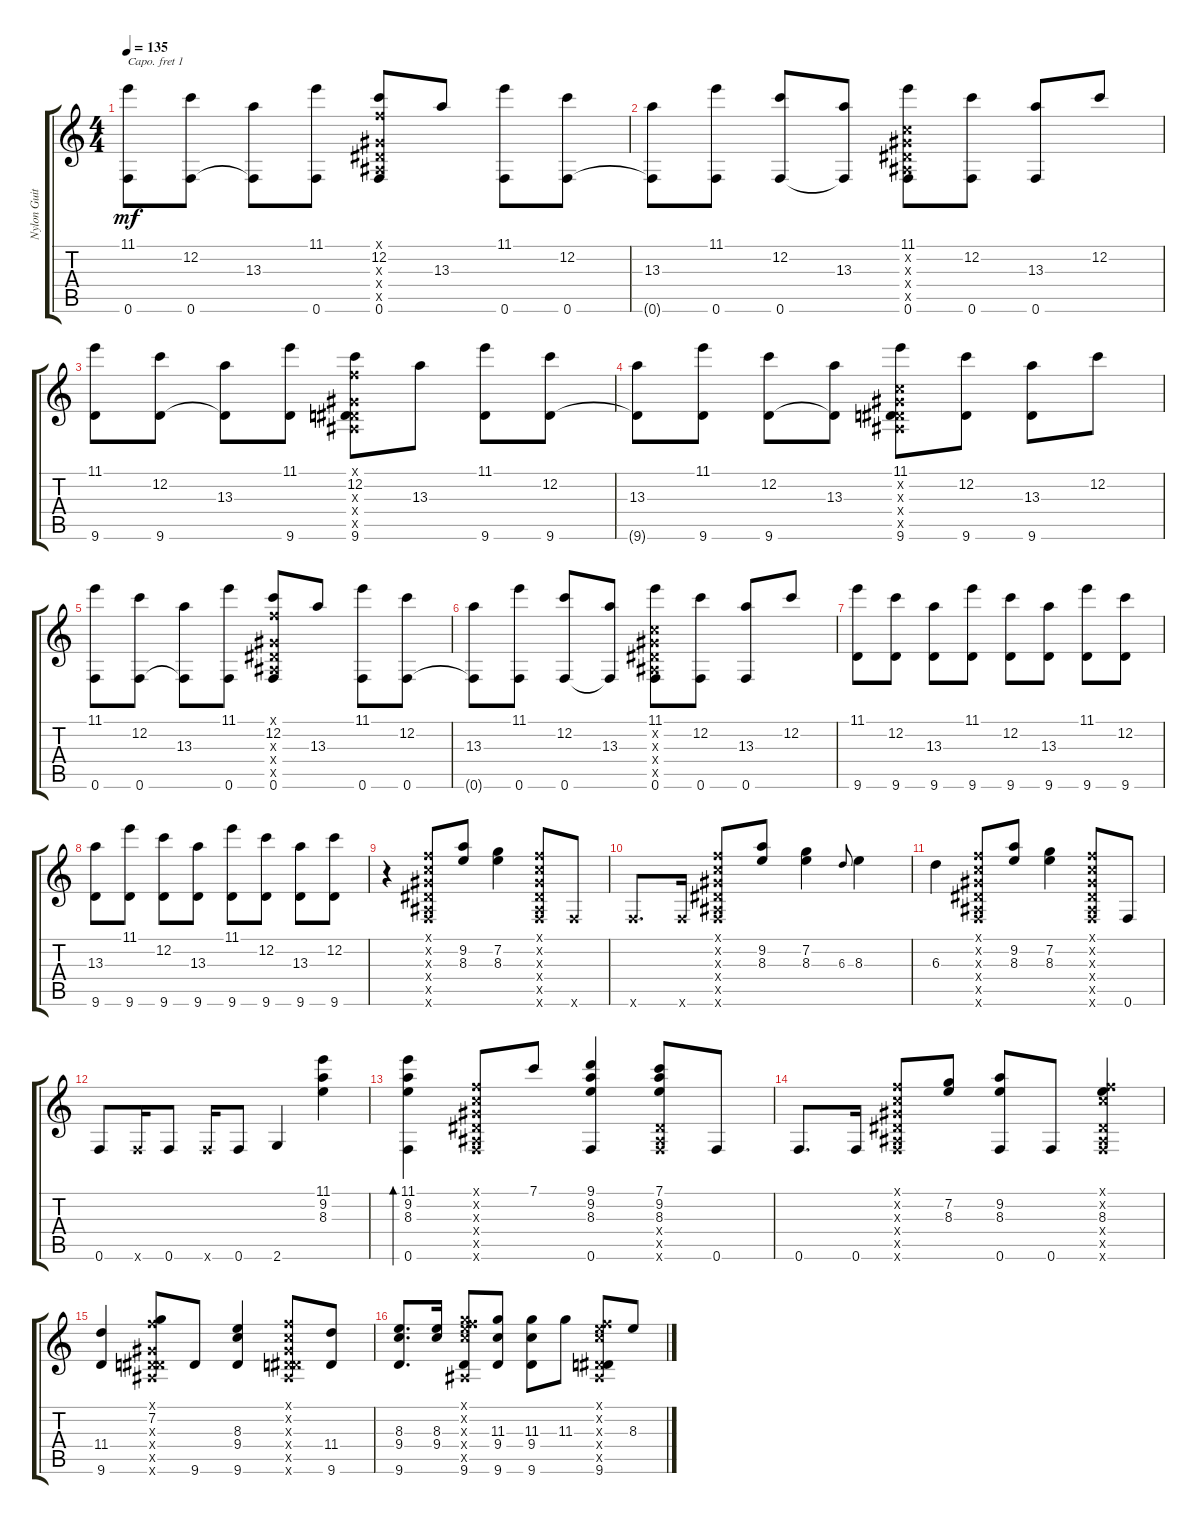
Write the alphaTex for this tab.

\track ("Nylon Guitar" "Nylon Guit") {instrument acousticguitarnylon}
\staff {score tabs}
\capo 1
\tuning (E4 B3 G3 D3 A2 E2) {hide}
\ts (4 4)
\tempo 135
\clef g2
\ks c
(11.1 0.6).8{dy mf} (12.2 0.6).8 (13.3 0.6{t}).8 (11.1 0.6).8 (0.1{x} 12.2 0.3{x} 0.4{x} 0.5{x} 0.6).8 13.3.8 (11.1 0.6).8 (12.2 0.6).8 |
(13.3 0.6{t}).8 (11.1 0.6).8 (12.2 0.6).8 (13.3 0.6{t}).8 (11.1 0.2{x} 0.3{x} 0.4{x} 0.5{x} 0.6).8 (12.2 0.6).8 (13.3 0.6).8 12.2.8 |
(11.1 9.6).8 (12.2 9.6).8 (13.3 9.6{t}).8 (11.1 9.6).8 (0.1{x} 12.2 0.3{x} 0.4{x} 0.5{x} 9.6).8 13.3.8 (11.1 9.6).8 (12.2 9.6).8 |
(13.3 9.6{t}).8 (11.1 9.6).8 (12.2 9.6).8 (13.3 9.6{t}).8 (11.1 0.2{x} 0.3{x} 0.4{x} 0.5{x} 9.6).8 (12.2 9.6).8 (13.3 9.6).8 12.2.8 |
(11.1 0.6).8 (12.2 0.6).8 (13.3 0.6{t}).8 (11.1 0.6).8 (0.1{x} 12.2 0.3{x} 0.4{x} 0.5{x} 0.6).8 13.3.8 (11.1 0.6).8 (12.2 0.6).8 |
(13.3 0.6{t}).8 (11.1 0.6).8 (12.2 0.6).8 (13.3 0.6{t}).8 (11.1 0.2{x} 0.3{x} 0.4{x} 0.5{x} 0.6).8 (12.2 0.6).8 (13.3 0.6).8 12.2.8 |
(11.1 9.6).8 (12.2 9.6).8 (13.3 9.6).8 (11.1 9.6).8 (12.2 9.6).8 (13.3 9.6).8 (11.1 9.6).8 (12.2 9.6).8 |
(13.3 9.6).8 (11.1 9.6).8 (12.2 9.6).8 (13.3 9.6).8 (11.1 9.6).8 (12.2 9.6).8 (13.3 9.6).8 (12.2 9.6).8 |
r.4 (0.1{x} 0.2{x} 0.3{x} 0.4{x} 0.5{x} 0.6{x}).8 (9.2 8.3).8 (7.2 8.3).4 (0.1{x} 0.2{x} 0.3{x} 0.4{x} 0.5{x} 0.6{x}).8 0.6{x}.8 |
0.6{x}.8{d} 0.6{x}.16 (0.1{x} 0.2{x} 0.3{x} 0.4{x} 0.5{x} 0.6{x}).8 (9.2 8.3).8 (7.2 8.3).4 6.3.8{gr onbeat} 8.3.4 |
6.3.4 (0.1{x} 0.2{x} 0.3{x} 0.4{x} 0.5{x} 0.6{x}).8 (9.2 8.3).8 (7.2 8.3).4 (0.1{x} 0.2{x} 0.3{x} 0.4{x} 0.5{x} 0.6{x}).8 0.6.8 |
0.6.8 0.6{x}.16 0.6.8 0.6{x}.16 0.6.8 2.6.4 (11.1 9.2 8.3).4 |
(11.1 9.2 8.3 0.6).4{bd 120} (0.1{x} 0.2{x} 0.3{x} 0.4{x} 0.5{x} 0.6{x}).8 7.1.8 (9.1 9.2 8.3 0.6).4 (7.1 9.2 8.3 0.4{x} 0.5{x} 0.6{x}).8 0.6.8 |
0.6.8{d} 0.6.16 (0.1{x} 0.2{x} 0.3{x} 0.4{x} 0.5{x} 0.6{x}).8 (7.2 8.3).8 (9.2 8.3 0.6).8 0.6.8 (0.1{x} 0.2{x} 8.3 0.4{x} 0.5{x} 0.6{x}).4 |
(11.4 9.6).4 (0.1{x} 7.2 0.3{x} 0.4{x} 0.5{x} 9.6{x}).8 9.6.8 (8.3 9.4 9.6).4 (0.1{x} 0.2{x} 0.3{x} 0.4{x} 0.5{x} 9.6{x}).8 (11.4 9.6).8 |
(8.3 9.4 9.6).8{d} (8.3 9.4).16 (0.1{x} 7.2{x} 8.3{x} 9.4{x} 0.5{x} 9.6).8 (11.3 9.4 9.6).8 (11.3 9.4 9.6).8 11.3.8 (0.1{x} 0.2{x} 8.3{x} 0.4{x} 0.5{x} 9.6).8 8.3.8
